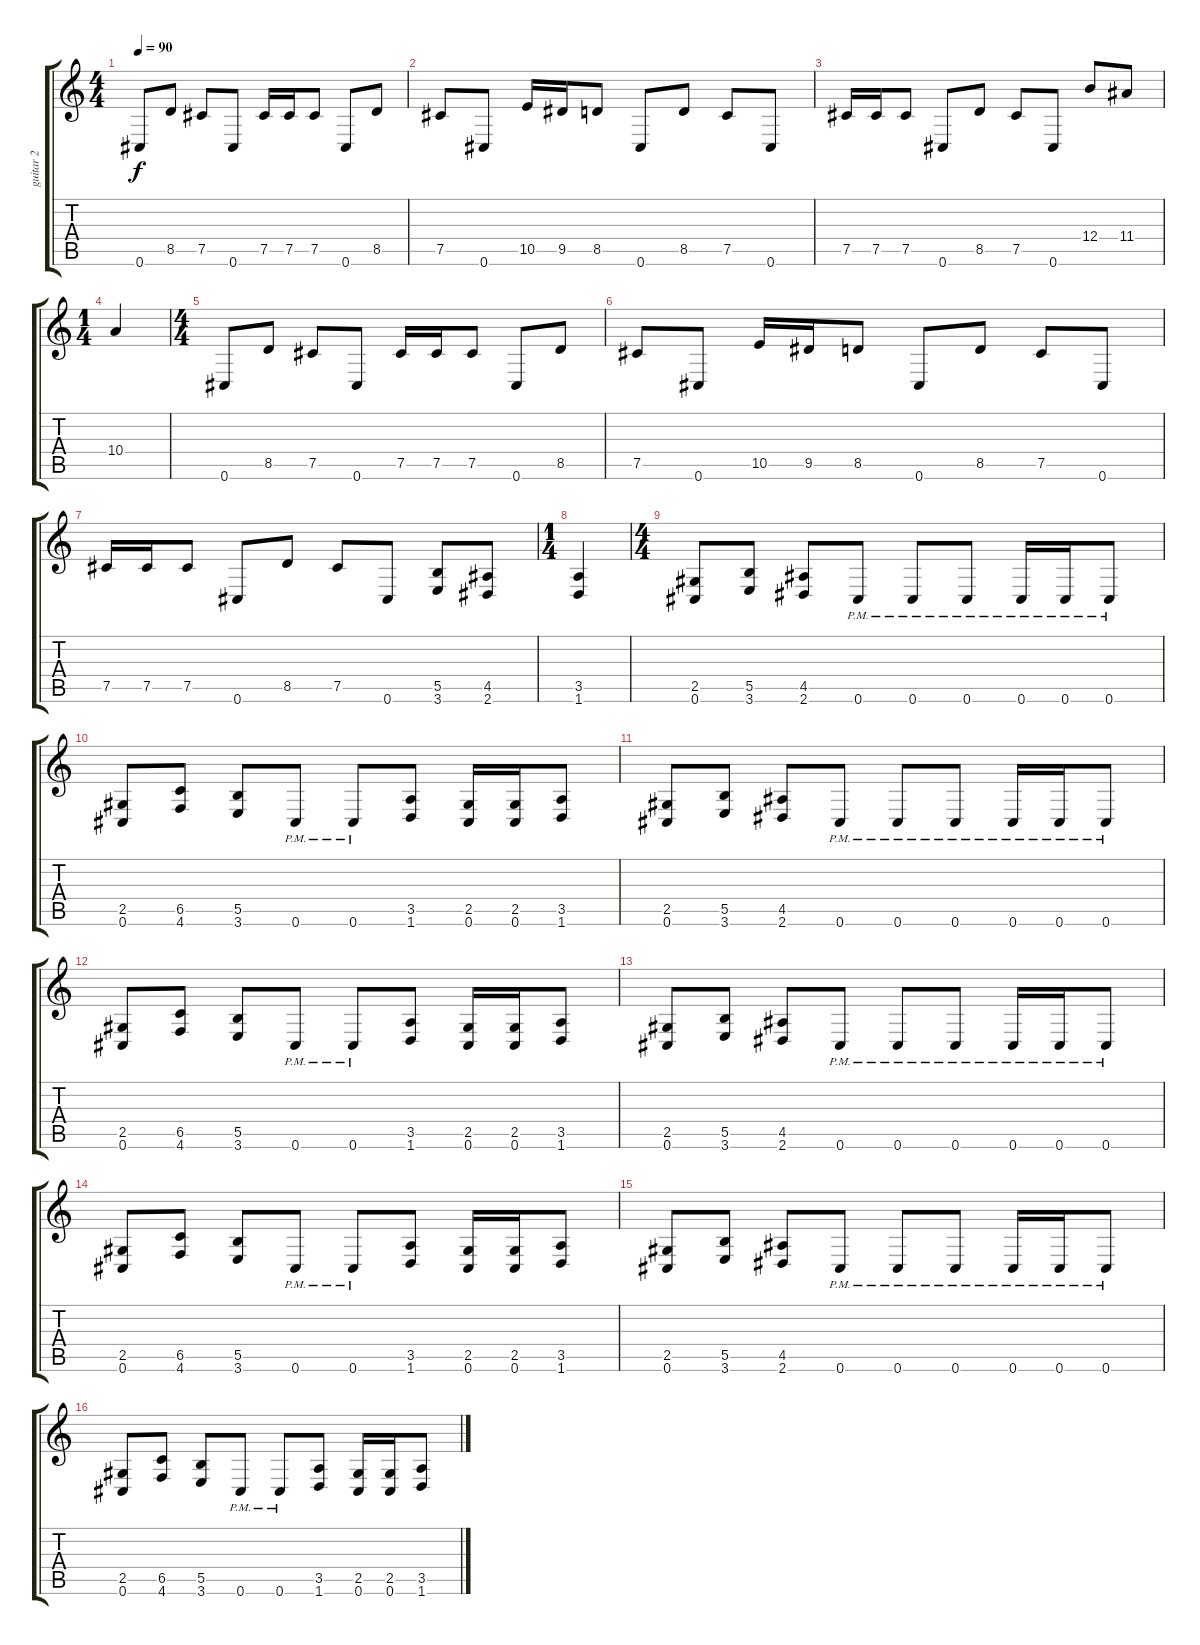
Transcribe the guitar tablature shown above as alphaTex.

\track ("guitar 2" "guitar 2") {instrument distortionguitar}
\staff {score tabs}
\tuning (Db4 Ab3 E3 B2 Gb2 Db2) {hide}
\ts (4 4)
\tempo 90
\clef g2
\ks c
0.6.8{dy f} 8.5.8 7.5.8 0.6.8 7.5.16 7.5.16 7.5.8 0.6.8 8.5.8 |
7.5.8 0.6.8 10.5.16 9.5.16 8.5.8 0.6.8 8.5.8 7.5.8 0.6.8 |
7.5.16 7.5.16 7.5.8 0.6.8 8.5.8 7.5.8 0.6.8 12.4.8 11.4.8 |
\ts (1 4)
10.4.4 |
\ts (4 4)
0.6.8 8.5.8 7.5.8 0.6.8 7.5.16 7.5.16 7.5.8 0.6.8 8.5.8 |
7.5.8 0.6.8 10.5.16 9.5.16 8.5.8 0.6.8 8.5.8 7.5.8 0.6.8 |
7.5.16 7.5.16 7.5.8 0.6.8 8.5.8 7.5.8 0.6.8 (5.5 3.6).8 (4.5 2.6).8 |
\ts (1 4)
(3.5 1.6).4 |
\ts (4 4)
(2.5 0.6).8 (5.5 3.6).8 (4.5 2.6).8 0.6{pm}.8 0.6{pm}.8 0.6{pm}.8 0.6{pm}.16 0.6{pm}.16 0.6{pm}.8 |
(2.5 0.6).8 (6.5 4.6).8 (5.5 3.6).8 0.6{pm}.8 0.6{pm}.8 (3.5 1.6).8 (2.5 0.6).16 (2.5 0.6).16 (3.5 1.6).8 |
(2.5 0.6).8 (5.5 3.6).8 (4.5 2.6).8 0.6{pm}.8 0.6{pm}.8 0.6{pm}.8 0.6{pm}.16 0.6{pm}.16 0.6{pm}.8 |
(2.5 0.6).8 (6.5 4.6).8 (5.5 3.6).8 0.6{pm}.8 0.6{pm}.8 (3.5 1.6).8 (2.5 0.6).16 (2.5 0.6).16 (3.5 1.6).8 |
(2.5 0.6).8 (5.5 3.6).8 (4.5 2.6).8 0.6{pm}.8 0.6{pm}.8 0.6{pm}.8 0.6{pm}.16 0.6{pm}.16 0.6{pm}.8 |
(2.5 0.6).8 (6.5 4.6).8 (5.5 3.6).8 0.6{pm}.8 0.6{pm}.8 (3.5 1.6).8 (2.5 0.6).16 (2.5 0.6).16 (3.5 1.6).8 |
(2.5 0.6).8 (5.5 3.6).8 (4.5 2.6).8 0.6{pm}.8 0.6{pm}.8 0.6{pm}.8 0.6{pm}.16 0.6{pm}.16 0.6{pm}.8 |
(2.5 0.6).8 (6.5 4.6).8 (5.5 3.6).8 0.6{pm}.8 0.6{pm}.8 (3.5 1.6).8 (2.5 0.6).16 (2.5 0.6).16 (3.5 1.6).8
